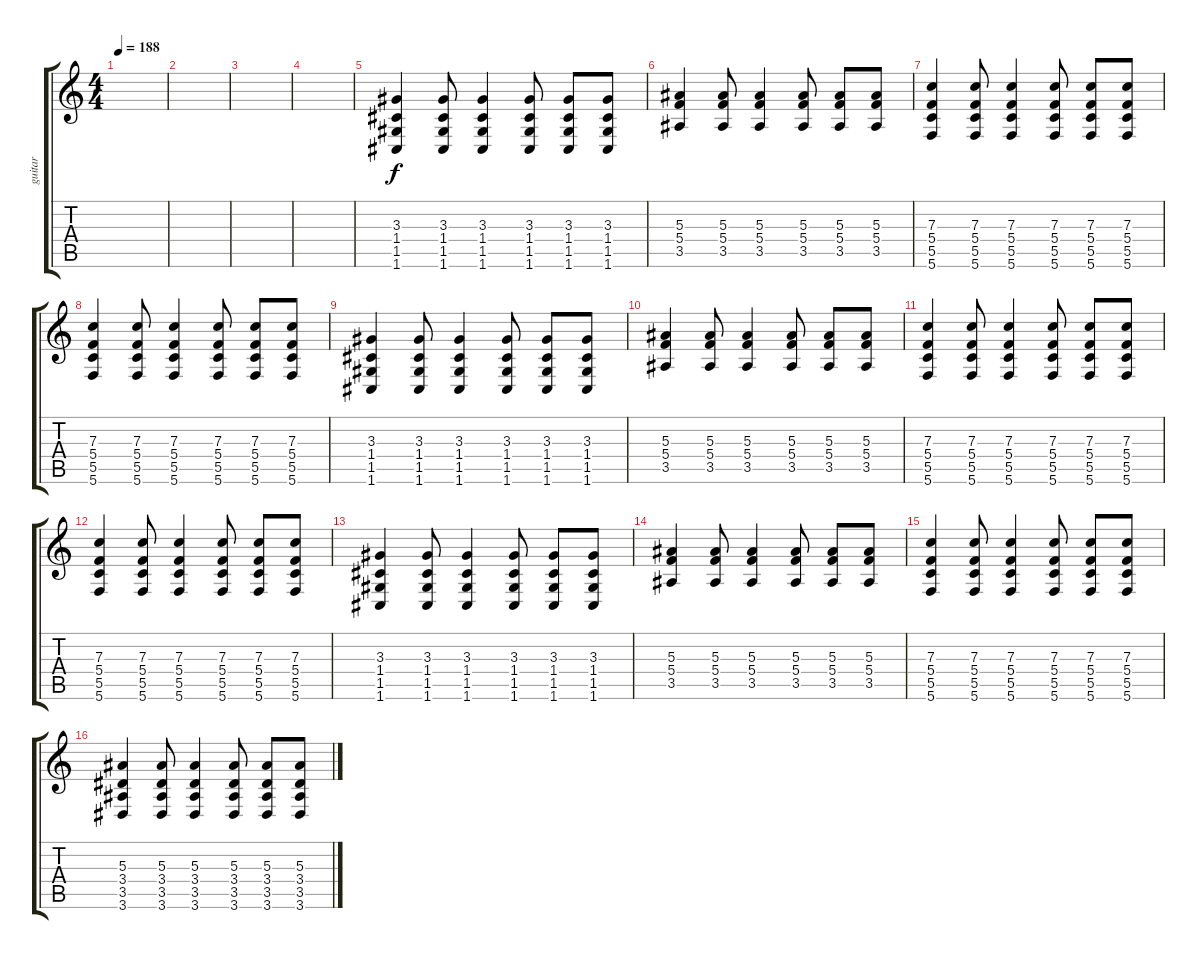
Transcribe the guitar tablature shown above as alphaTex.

\track ("guitar" "guitar") {instrument distortionguitar}
\staff {score tabs}
\tuning (D4 A3 F3 C3 G2 C2) {hide}
\ts (4 4)
\tempo 188
\clef g2
\ks c
|
|
|
|
(3.3 1.4 1.5 1.6).4 (3.3 1.4 1.5 1.6).8 (3.3 1.4 1.5 1.6).4 (3.3 1.4 1.5 1.6).8 (3.3 1.4 1.5 1.6).8 (3.3 1.4 1.5 1.6).8 |
(5.3 5.4 3.5).4 (5.3 5.4 3.5).8 (5.3 5.4 3.5).4 (5.3 5.4 3.5).8 (5.3 5.4 3.5).8 (5.3 5.4 3.5).8 |
(7.3 5.4 5.5 5.6).4 (7.3 5.4 5.5 5.6).8 (7.3 5.4 5.5 5.6).4 (7.3 5.4 5.5 5.6).8 (7.3 5.4 5.5 5.6).8 (7.3 5.4 5.5 5.6).8 |
(7.3 5.4 5.5 5.6).4 (7.3 5.4 5.5 5.6).8 (7.3 5.4 5.5 5.6).4 (7.3 5.4 5.5 5.6).8 (7.3 5.4 5.5 5.6).8 (7.3 5.4 5.5 5.6).8 |
(3.3 1.4 1.5 1.6).4 (3.3 1.4 1.5 1.6).8 (3.3 1.4 1.5 1.6).4 (3.3 1.4 1.5 1.6).8 (3.3 1.4 1.5 1.6).8 (3.3 1.4 1.5 1.6).8 |
(5.3 5.4 3.5).4 (5.3 5.4 3.5).8 (5.3 5.4 3.5).4 (5.3 5.4 3.5).8 (5.3 5.4 3.5).8 (5.3 5.4 3.5).8 |
(7.3 5.4 5.5 5.6).4 (7.3 5.4 5.5 5.6).8 (7.3 5.4 5.5 5.6).4 (7.3 5.4 5.5 5.6).8 (7.3 5.4 5.5 5.6).8 (7.3 5.4 5.5 5.6).8 |
(7.3 5.4 5.5 5.6).4 (7.3 5.4 5.5 5.6).8 (7.3 5.4 5.5 5.6).4 (7.3 5.4 5.5 5.6).8 (7.3 5.4 5.5 5.6).8 (7.3 5.4 5.5 5.6).8 |
(3.3 1.4 1.5 1.6).4 (3.3 1.4 1.5 1.6).8 (3.3 1.4 1.5 1.6).4 (3.3 1.4 1.5 1.6).8 (3.3 1.4 1.5 1.6).8 (3.3 1.4 1.5 1.6).8 |
(5.3 5.4 3.5).4 (5.3 5.4 3.5).8 (5.3 5.4 3.5).4 (5.3 5.4 3.5).8 (5.3 5.4 3.5).8 (5.3 5.4 3.5).8 |
(7.3 5.4 5.5 5.6).4 (7.3 5.4 5.5 5.6).8 (7.3 5.4 5.5 5.6).4 (7.3 5.4 5.5 5.6).8 (7.3 5.4 5.5 5.6).8 (7.3 5.4 5.5 5.6).8 |
(5.3 3.4 3.5 3.6).4 (5.3 3.4 3.5 3.6).8 (5.3 3.4 3.5 3.6).4 (5.3 3.4 3.5 3.6).8 (5.3 3.4 3.5 3.6).8 (5.3 3.4 3.5 3.6).8
